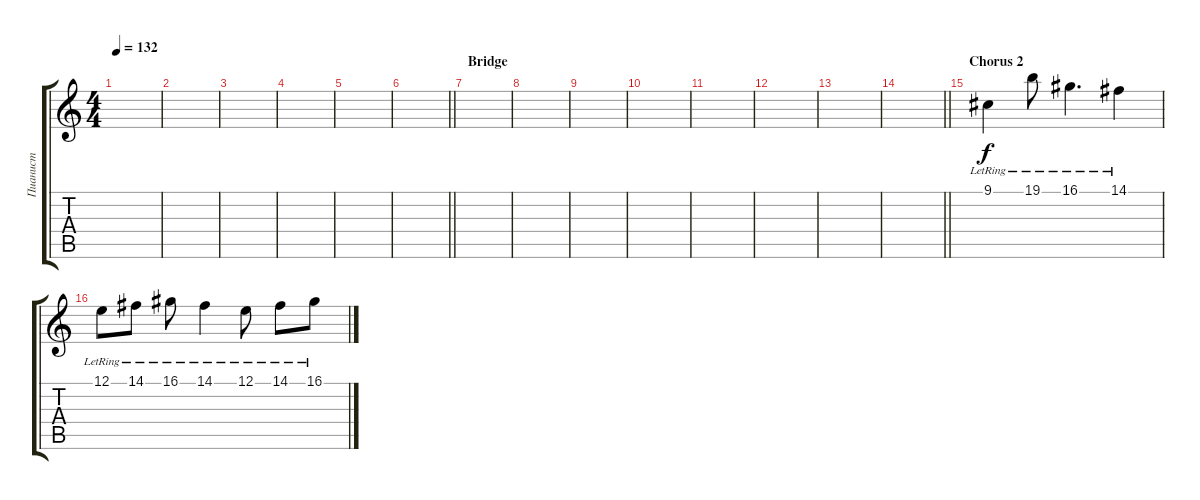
\track ("Пианист " "Пианист ") {instrument musicbox}
\staff {score tabs}
\tuning (E4 B3 G3 D3 A2 E2) {hide}
\ts (4 4)
\tempo 132
\clef g2
\ks c
|
|
|
|
|
\barLineRight lightlight
|
\section ("" "Bridge")
|
|
|
|
|
|
|
\barLineRight lightlight
|
\section ("" "Chorus 2")
9.1{lr}.4 19.1{lr}.8 16.1{lr}.4{d} 14.1{lr}.4 |
12.1{lr}.8 14.1{lr}.8 16.1{lr}.8 14.1{lr}.4 12.1{lr}.8 14.1{lr}.8 16.1{lr}.8
